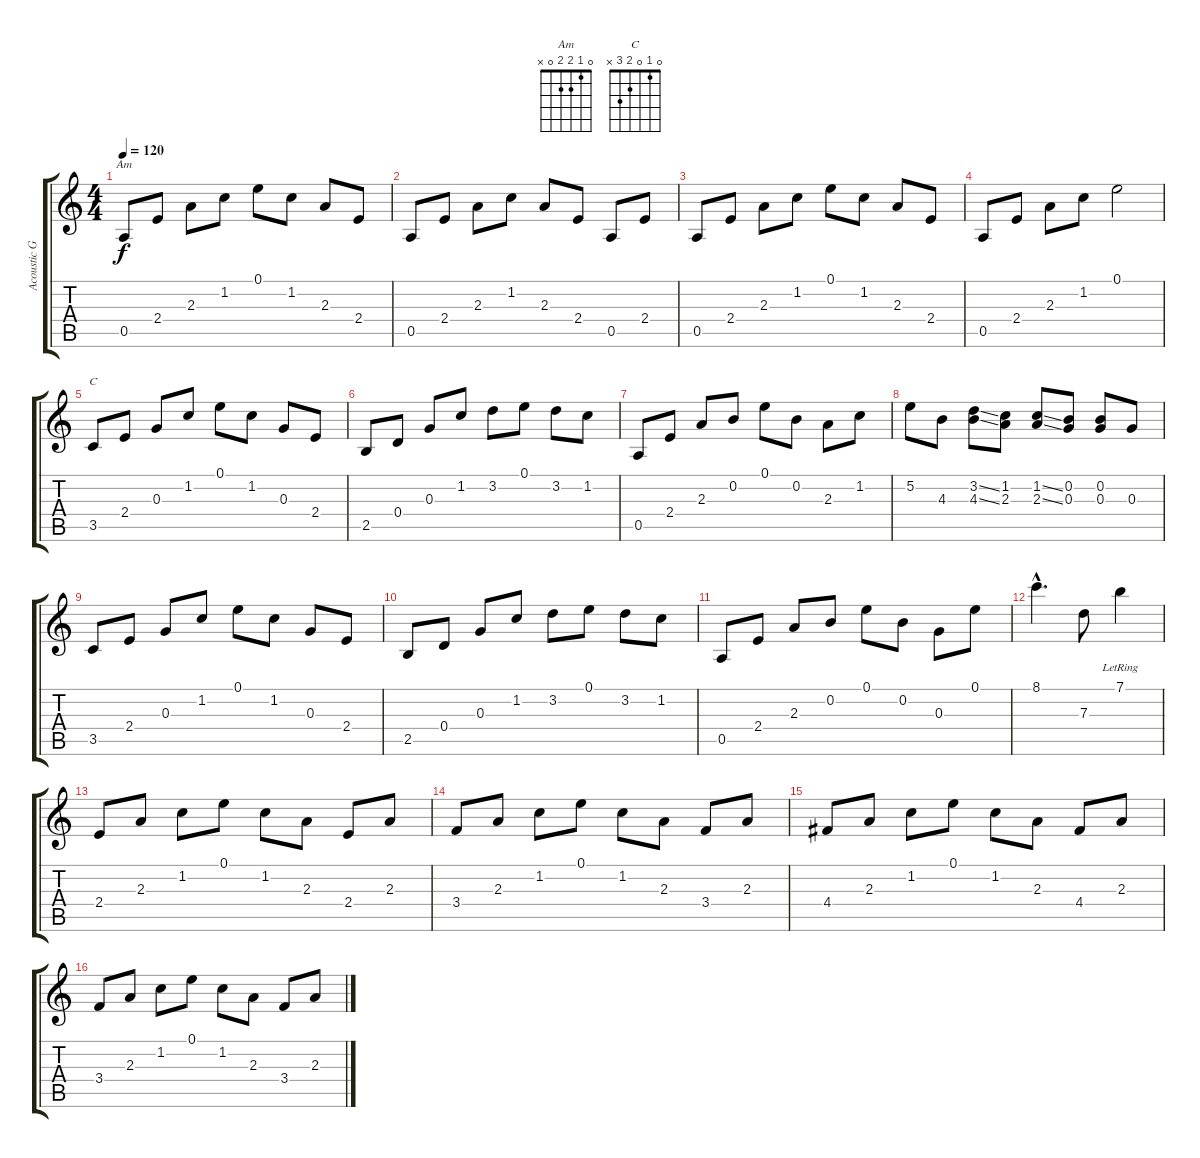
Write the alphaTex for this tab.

\track ("Acoustic Guitar" "Acoustic G") {instrument acousticguitarnylon}
\staff {score tabs}
\tuning (E4 B3 G3 D3 A2 E2) {hide}
\chord ("Am" 0 1 2 2 0 x)
\chord ("C" 0 1 0 2 3 x)
\ts (4 4)
\tempo 120
\clef g2
\ks c
0.5.8{ch "Am" dy f} 2.4.8 2.3.8 1.2.8 0.1.8 1.2.8 2.3.8 2.4.8 |
0.5.8 2.4.8 2.3.8 1.2.8 2.3.8 2.4.8 0.5.8 2.4.8 |
0.5.8 2.4.8 2.3.8 1.2.8 0.1.8 1.2.8 2.3.8 2.4.8 |
0.5.8 2.4.8 2.3.8 1.2.8 0.1.2 |
3.5.8{ch "C"} 2.4.8 0.3.8 1.2.8 0.1.8 1.2.8 0.3.8 2.4.8 |
2.5.8 0.4.8 0.3.8 1.2.8 3.2.8 0.1.8 3.2.8 1.2.8 |
0.5.8 2.4.8 2.3.8 0.2.8 0.1.8 0.2.8 2.3.8 1.2.8 |
5.2.8 4.3.8 (3.2{ss} 4.3{ss}).8 (1.2 2.3).8 (1.2{ss} 2.3{ss}).8 (0.2 0.3).8 (0.2 0.3).8 0.3.8 |
3.5.8 2.4.8 0.3.8 1.2.8 0.1.8 1.2.8 0.3.8 2.4.8 |
2.5.8 0.4.8 0.3.8 1.2.8 3.2.8 0.1.8 3.2.8 1.2.8 |
0.5.8 2.4.8 2.3.8 0.2.8 0.1.8 0.2.8 0.3.8 0.1.8 |
8.1{hac}.4{d} 7.3.8 7.1{lr}.4 |
2.4.8 2.3.8 1.2.8 0.1.8 1.2.8 2.3.8 2.4.8 2.3.8 |
3.4.8 2.3.8 1.2.8 0.1.8 1.2.8 2.3.8 3.4.8 2.3.8 |
4.4.8 2.3.8 1.2.8 0.1.8 1.2.8 2.3.8 4.4.8 2.3.8 |
3.4.8 2.3.8 1.2.8 0.1.8 1.2.8 2.3.8 3.4.8 2.3.8
